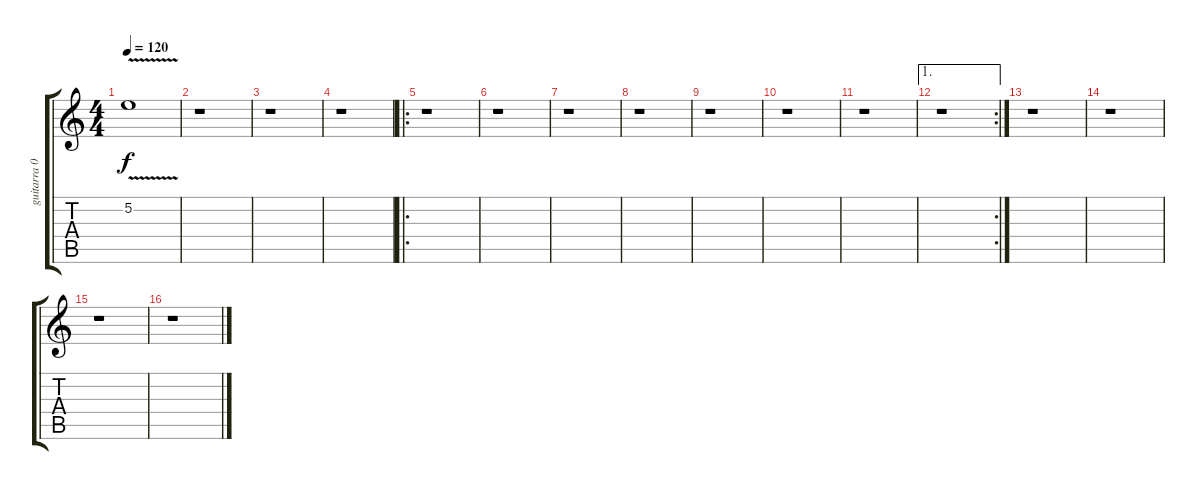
\track ("guitarra 03" "guitarra 0") {instrument distortionguitar}
\staff {score tabs}
\tuning (E4 B3 G3 D3 A2 D2) {hide}
\ts (4 4)
\tempo 120
\clef g2
\ks c
5.2{v}.1{dy f} |
r.1 |
r.1 |
r.1 |
\ro
r.1 |
r.1 |
r.1 |
r.1 |
r.1 |
r.1 |
r.1 |
\ae 1
\rc 2
r.1 |
r.1 |
r.1 |
r.1 |
r.1
